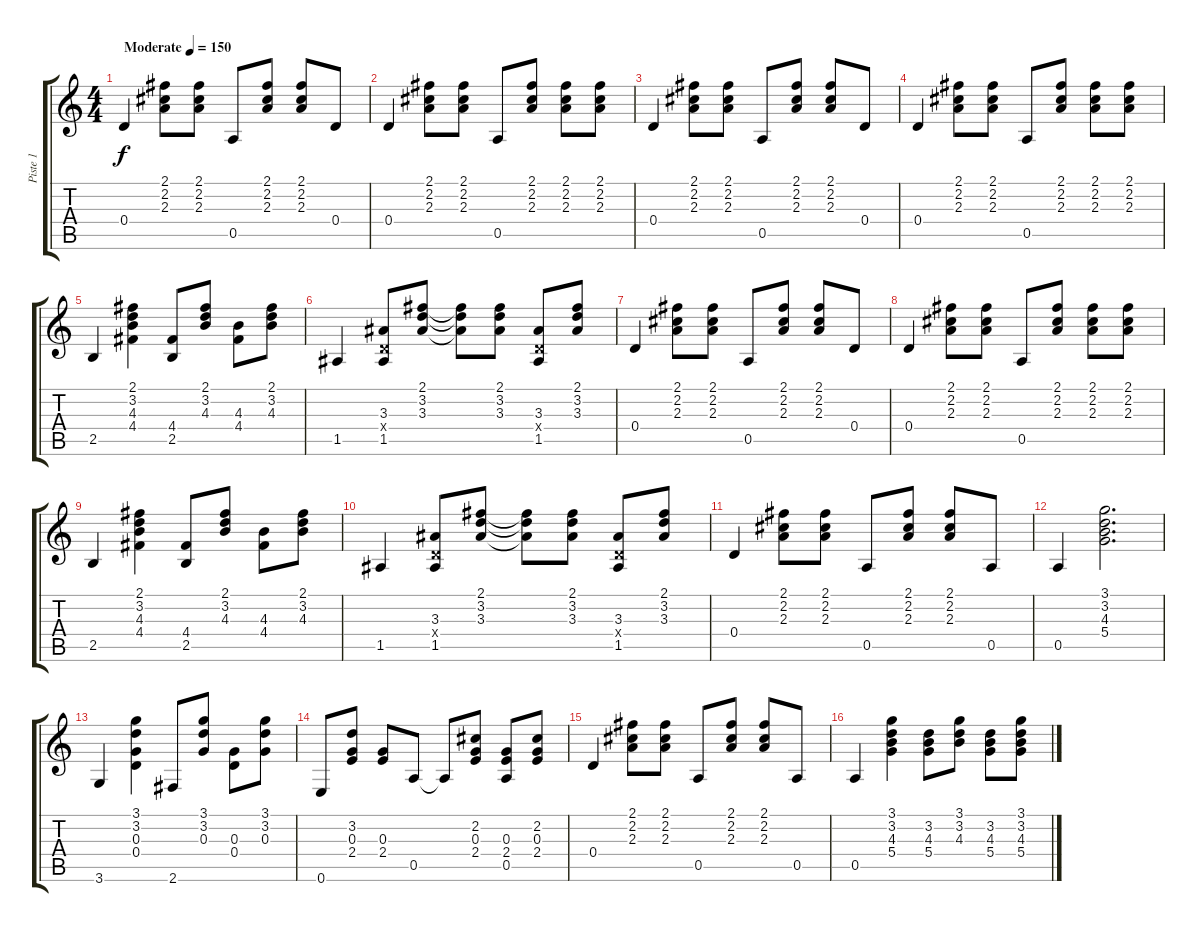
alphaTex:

\track ("Piste 1" "Piste 1") {instrument acousticguitarsteel}
\staff {score tabs}
\tuning (E4 B3 G3 D3 A2 E2) {hide}
\ts (4 4)
\tempo (150 "Moderate")
\clef g2
\ks c
0.4.4{dy f instrument acousticguitarsteel} (2.1 2.2 2.3).8 (2.1 2.2 2.3).8 0.5.8 (2.1 2.2 2.3).8 (2.1 2.2 2.3).8 0.4.8 |
0.4.4 (2.1 2.2 2.3).8 (2.1 2.2 2.3).8 0.5.8 (2.1 2.2 2.3).8 (2.1 2.2 2.3).8 (2.1 2.2 2.3).8 |
0.4.4 (2.1 2.2 2.3).8 (2.1 2.2 2.3).8 0.5.8 (2.1 2.2 2.3).8 (2.1 2.2 2.3).8 0.4.8 |
0.4.4 (2.1 2.2 2.3).8 (2.1 2.2 2.3).8 0.5.8 (2.1 2.2 2.3).8 (2.1 2.2 2.3).8 (2.1 2.2 2.3).8 |
2.5.4 (2.1 3.2 4.3 4.4).4 (4.4 2.5).8 (2.1 3.2 4.3).8 (4.3 4.4).8 (2.1 3.2 4.3).8 |
1.5.4 (3.3 0.4{x} 1.5).8 (2.1 3.2 3.3).8 (2.1{t} 3.2{t} 3.3{t}).8 (2.1 3.2 3.3).8 (3.3 0.4{x} 1.5).8 (2.1 3.2 3.3).8 |
0.4.4 (2.1 2.2 2.3).8 (2.1 2.2 2.3).8 0.5.8 (2.1 2.2 2.3).8 (2.1 2.2 2.3).8 0.4.8 |
0.4.4 (2.1 2.2 2.3).8 (2.1 2.2 2.3).8 0.5.8 (2.1 2.2 2.3).8 (2.1 2.2 2.3).8 (2.1 2.2 2.3).8 |
2.5.4 (2.1 3.2 4.3 4.4).4 (4.4 2.5).8 (2.1 3.2 4.3).8 (4.3 4.4).8 (2.1 3.2 4.3).8 |
1.5.4 (3.3 0.4{x} 1.5).8 (2.1 3.2 3.3).8 (2.1{t} 3.2{t} 3.3{t}).8 (2.1 3.2 3.3).8 (3.3 0.4{x} 1.5).8 (2.1 3.2 3.3).8 |
0.4.4 (2.1 2.2 2.3).8 (2.1 2.2 2.3).8 0.5.8 (2.1 2.2 2.3).8 (2.1 2.2 2.3).8 0.5.8 |
0.5.4 (3.1 3.2 4.3 5.4).2{d} |
3.6.4 (3.1 3.2 0.3 0.4).4 2.6.8 (3.1 3.2 0.3).8 (0.3 0.4).8 (3.1 3.2 0.3).8 |
0.6.8 (3.2 0.3 2.4).8 (0.3 2.4).8 0.5.8 0.5{t}.8 (2.2 0.3 2.4).8 (0.3 2.4 0.5).8 (2.2 0.3 2.4).8 |
0.4.4 (2.1 2.2 2.3).8 (2.1 2.2 2.3).8 0.5.8 (2.1 2.2 2.3).8 (2.1 2.2 2.3).8 0.5.8 |
0.5.4 (3.1 3.2 4.3 5.4).4 (3.2 4.3 5.4).8 (3.1 3.2 4.3).8 (3.2 4.3 5.4).8 (3.1 3.2 4.3 5.4).8
